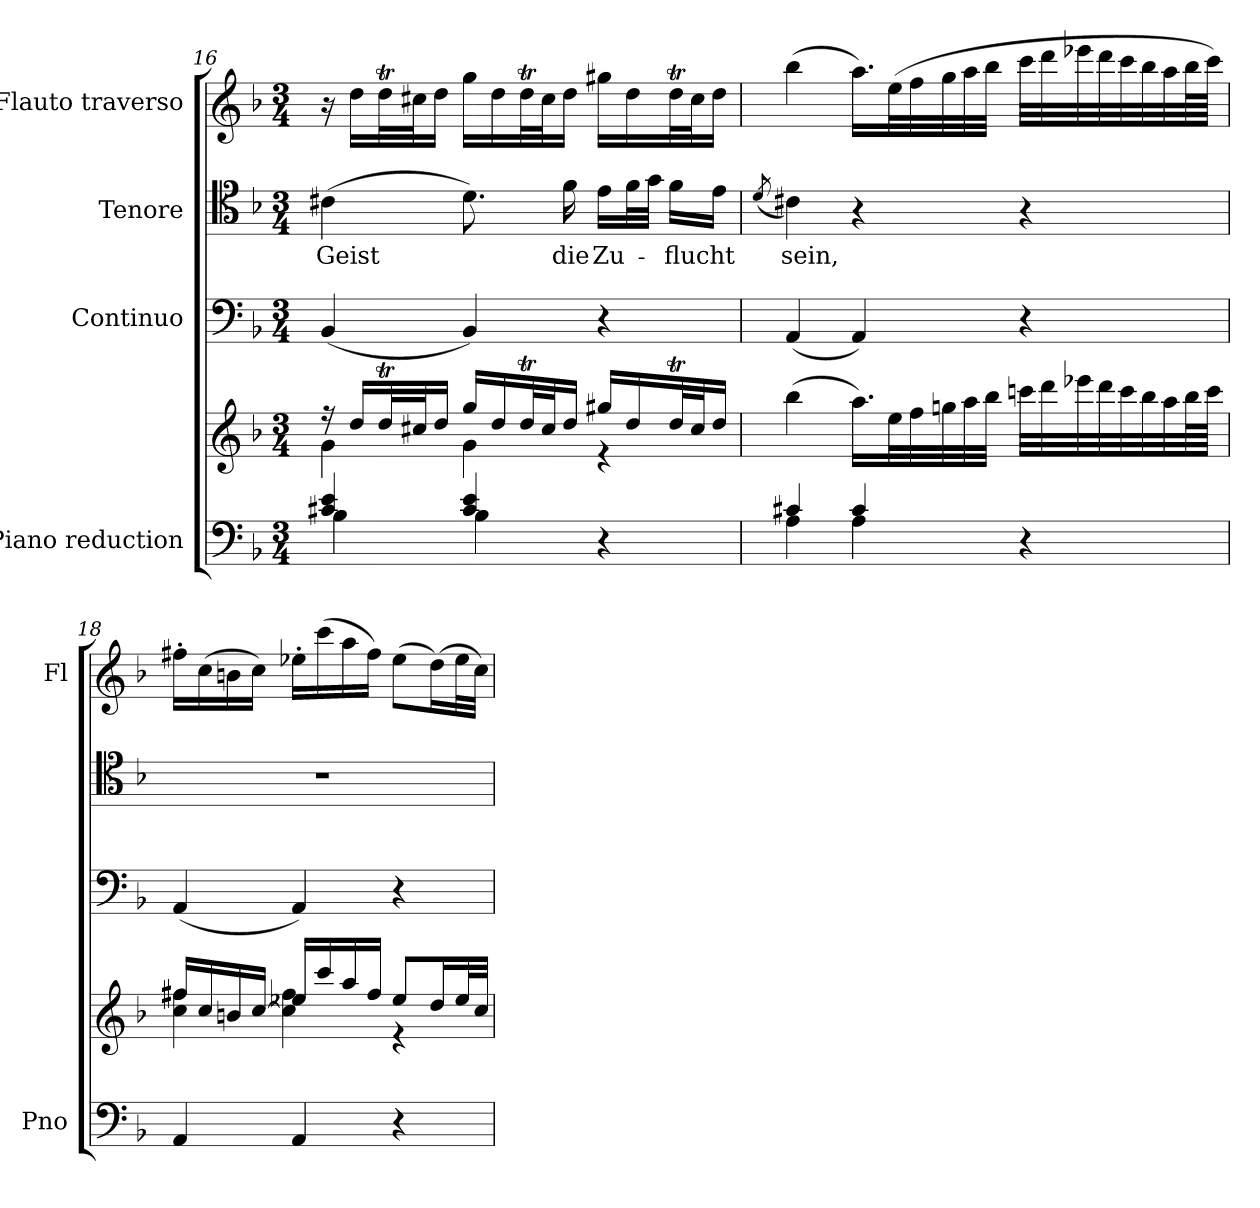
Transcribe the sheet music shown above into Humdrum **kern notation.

**kern	**kern	**kern	**kern	**text	**kern
*part4	*part4	*part3	*part2	*part2	*part1
*staff5	*staff4	*staff3	*staff2	*staff2	*staff1
*I"Piano reduction	*	*I"Continuo	*I"Tenore	*	*I"Flauto traverso
*I'Pno	*	*	*	*	*I'Fl
*clefF4	*clefG2	*clefF4	*clefC4	*	*clefG2
*k[b-]	*k[b-]	*k[b-]	*k[b-]	*	*k[b-]
*M3/4	*M3/4	*M3/4	*M3/4	*	*M3/4
=16	=16	=16	=16	=16	=16
*^	*^	*	*	*	*
!	!	!	!	!	!	!LO:LY:b	!
4c#X/ 4e/	4B-\	16r	4g\	(<4BB-/	(>4c#X\	Geist	16r
.	.	16dd/LL	.	.	.	.	16dd\LL
.	.	32ddT/L	.	.	.	.	32ddT\L
.	.	32cc#X/J	.	.	.	.	32cc#X\J
.	.	16dd/JJ	.	.	.	.	16dd\JJ
4c#/ 4e/	4B-\	16gg/LL	4g\	4BB-/)	8.d\)	.	16gg\LL
.	.	16dd/	.	.	.	.	16dd\
.	.	32ddT/L	.	.	.	.	32ddT\L
.	.	32cc#/J	.	.	.	.	32cc#\J
!	!	!	!	!	!	!LO:LY:b	!
.	.	16dd/JJ	.	.	16f\	die	16dd\JJ
!	!	!	!	!	!	!LO:LY:b	!
4r	4ryy	16gg#X/LL	4r	4r	16e\LL	Zu-	16gg#X\LL
.	.	16dd/	.	.	32f\L	.	16dd\
.	.	.	.	.	32g\JJJ	.	.
!	!	!	!	!	!	!LO:LY:b	!
.	.	32ddT/L	.	.	16f\LL	-flucht	32ddT\L
.	.	32cc#/J	.	.	.	.	32cc#\J
.	.	16dd/JJ	.	.	16e\JJ	.	16dd\JJ
*	*	*v	*v	*	*	*	*
!!LO:LB:g=z
=17	=17	=17	=17	=17	=17	=17
.	.	.	.	(<8qd/	.	.
!	!	!	!	!	!LO:LY:b	!
4c#X/	4A\	(>4bb-\	(<4AA/	4c#X\)	sein,	(>4bb-\
4c#/	4A\	16.aa\LL)	4AA/)	4r	.	16.aa\LL)
.	.	32ee\L	.	.	.	(>32ee\L
.	.	32ff\	.	.	.	32ff\
.	.	32ggn\	.	.	.	32gg\
.	.	32aa\	.	.	.	32aa\
.	.	32bb-\JJJ	.	.	.	32bb-\JJJ
4r	4ryy	32cccn\LLL	4r	4r	.	32ccc\LLL
.	.	32ddd\	.	.	.	32ddd\
.	.	32eee-X\	.	.	.	32eee-X\
.	.	32ddd\	.	.	.	32ddd\
.	.	32ccc\	.	.	.	32ccc\
.	.	32bb-\	.	.	.	32bb-\
.	.	32aa\	.	.	.	32aa\
.	.	64bb-\L	.	.	.	64bb-\L
.	.	64ccc\JJJJ	.	.	.	64ccc\JJJJ)
*v	*v	*	*	*	*	*
=18	=18	=18	=18	=18	=18
*	*^	*	*	*	*
4AA/	16ff#X/LL	4cc\ 4ff#\	(<4AA/	2.r	.	16ff#X'\LL
.	16cc/	.	.	.	.	(>16cc\
.	16bn/	.	.	.	.	16bn\
.	[16cc/JJ	.	.	.	.	16cc\JJ)
4AA/	16ee-X/LL	4cc\] 4ff#\	4AA/)	.	.	16ee-X'\LL
.	16ccc/	.	.	.	.	(>16ccc\
.	16aa/	.	.	.	.	16aa\
.	16ff#/JJ	.	.	.	.	16ff#\JJ)
4r	8ee-/L	4r	4r	.	.	(>8ee-\L
.	16dd/L	.	.	.	.	(>16dd\L)
.	32ee-/L	.	.	.	.	32ee-\L
.	32cc/JJJ	.	.	.	.	32cc\JJJ)
*	*v	*v	*	*	*	*
=	=	=	=	=	=
*-	*-	*-	*-	*-	*-
